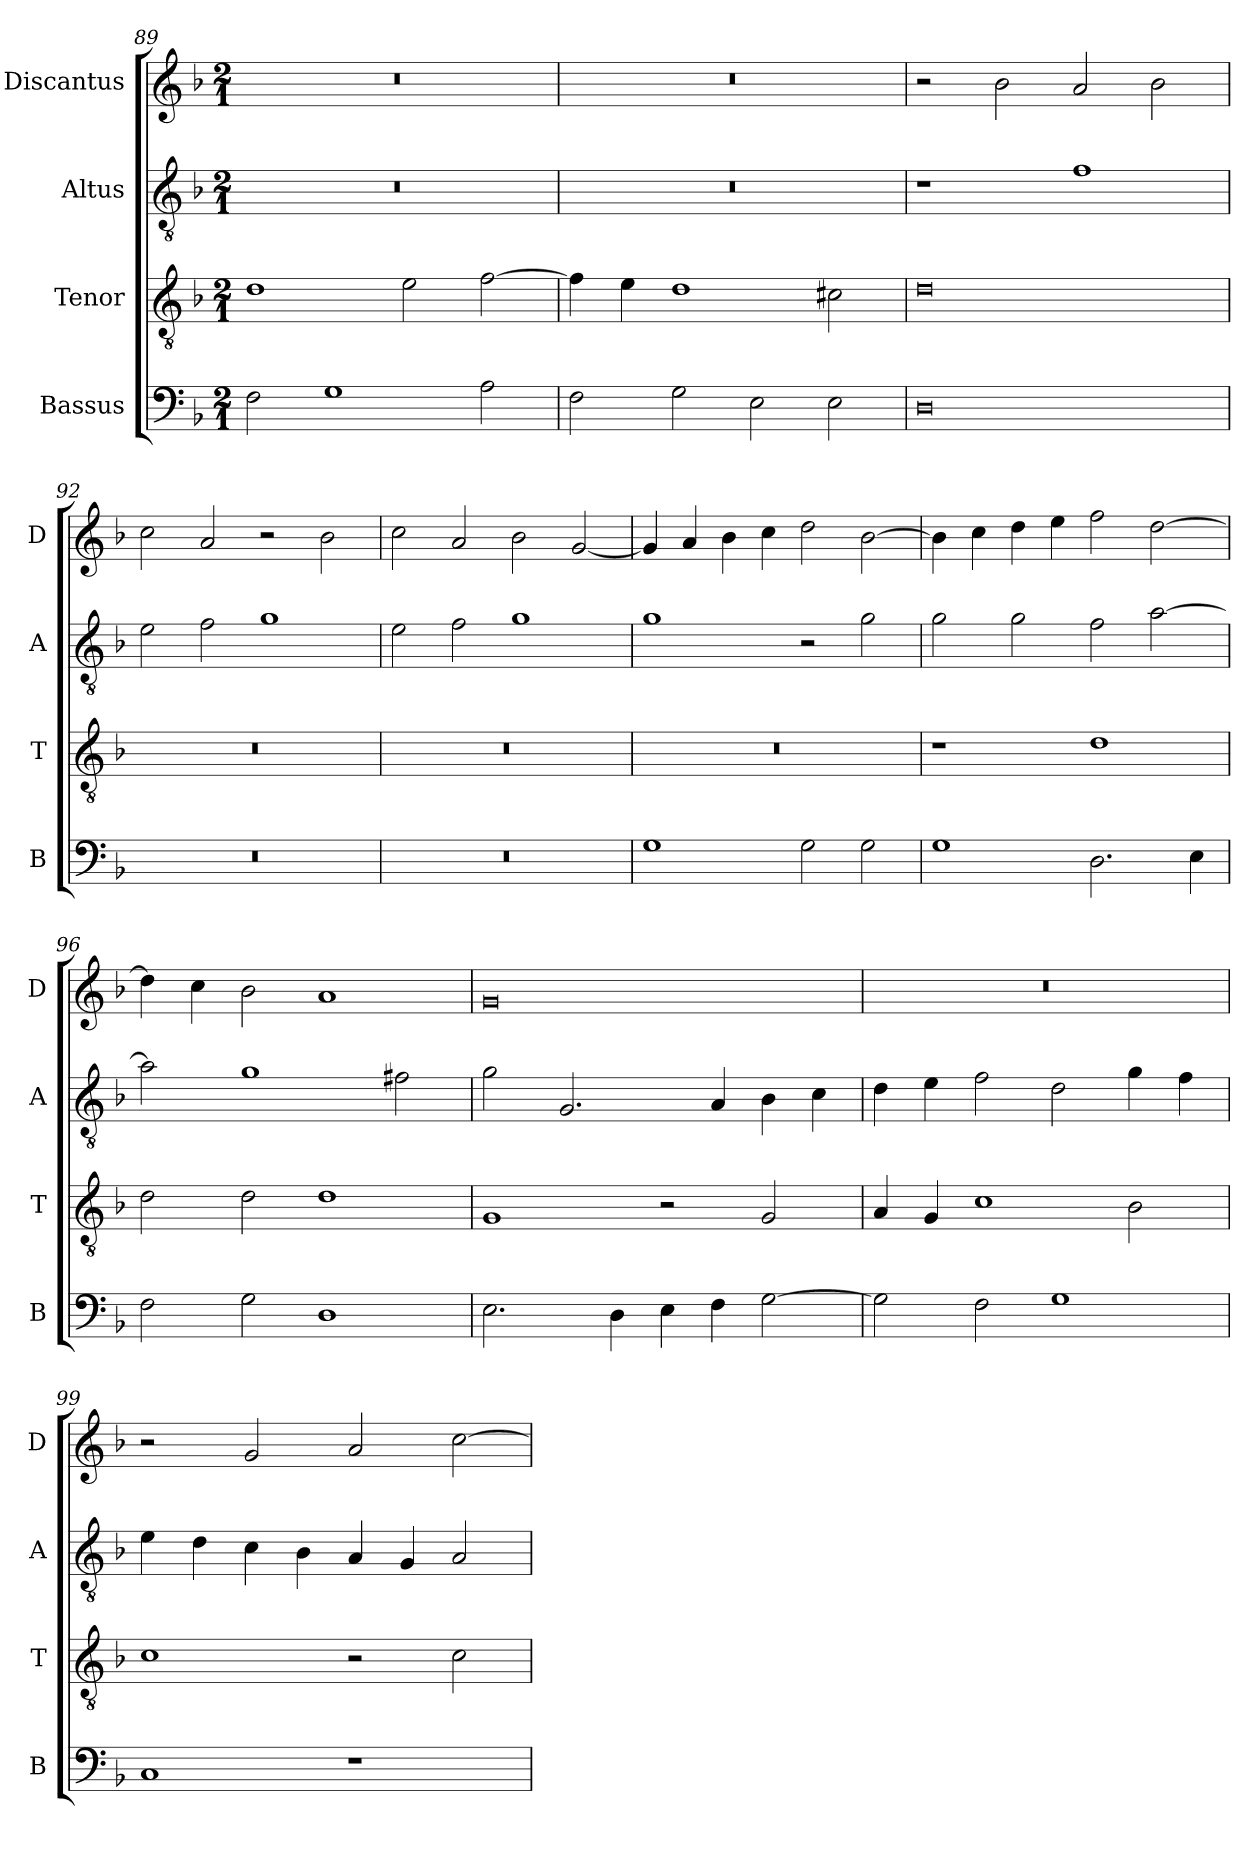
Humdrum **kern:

**kern	**kern	**kern	**kern
*part4	*part3	*part2	*part1
*staff4	*staff3	*staff2	*staff1
*I"Bassus	*I"Tenor	*I"Altus	*I"Discantus
*I'B	*I'T	*I'A	*I'D
*clefF4	*clefGv2	*clefGv2	*clefG2
*k[b-]	*k[b-]	*k[b-]	*k[b-]
*M2/1	*M2/1	*M2/1	*M2/1
=89	=89	=89	=89
2F\	1d	0r	0r
1G	.	.	.
.	2e\	.	.
2A\	[2f\	.	.
=90	=90	=90	=90
2F\	4f\]	0r	0r
.	4e\	.	.
2G\	1d	.	.
2E\	.	.	.
2E\	2c#X\	.	.
=91	=91	=91	=91
0D	0d	1r	2r
.	.	.	2b-\
.	.	1f	2a/
.	.	.	2b-\
=92	=92	=92	=92
0r	0r	2e\	2cc\
.	.	2f\	2a/
.	.	1g	2r
.	.	.	2b-\
=93	=93	=93	=93
0r	0r	2e\	2cc\
.	.	2f\	2a/
.	.	1g	2b-\
.	.	.	[2g/
=94	=94	=94	=94
1G	0r	1g	4g/]
.	.	.	4a/
.	.	.	4b-\
.	.	.	4cc\
2G\	.	2r	2dd\
2G\	.	2g\	[2b-\
=95	=95	=95	=95
1G	1r	2g\	4b-\]
.	.	.	4cc\
.	.	2g\	4dd\
.	.	.	4ee\
2.D\	1d	2f\	2ff\
.	.	[2a\	[2dd\
4E\	.	.	.
=96	=96	=96	=96
2F\	2d\	2a\]	4dd\]
.	.	.	4cc\
2G\	2d\	1g	2b-\
1D	1d	.	1a
.	.	2f#X\	.
=97	=97	=97	=97
2.E\	1G	2g\	0g
.	.	2.G/	.
4D\	.	.	.
4E\	2r	.	.
4F\	.	4A/	.
[2G\	2G/	4B-\	.
.	.	4c\	.
=98	=98	=98	=98
2G\]	4A/	4d\	0r
.	4G/	4e\	.
2F\	1c	2f\	.
1G	.	2d\	.
.	2B-\	4g\	.
.	.	4f\	.
=99	=99	=99	=99
1C	1c	4e\	2r
.	.	4d\	.
.	.	4c\	2g/
.	.	4B-\	.
1r	2r	4A/	2a/
.	.	4G/	.
.	2c\	2A/	[2cc\
=	=	=	=
*-	*-	*-	*-
